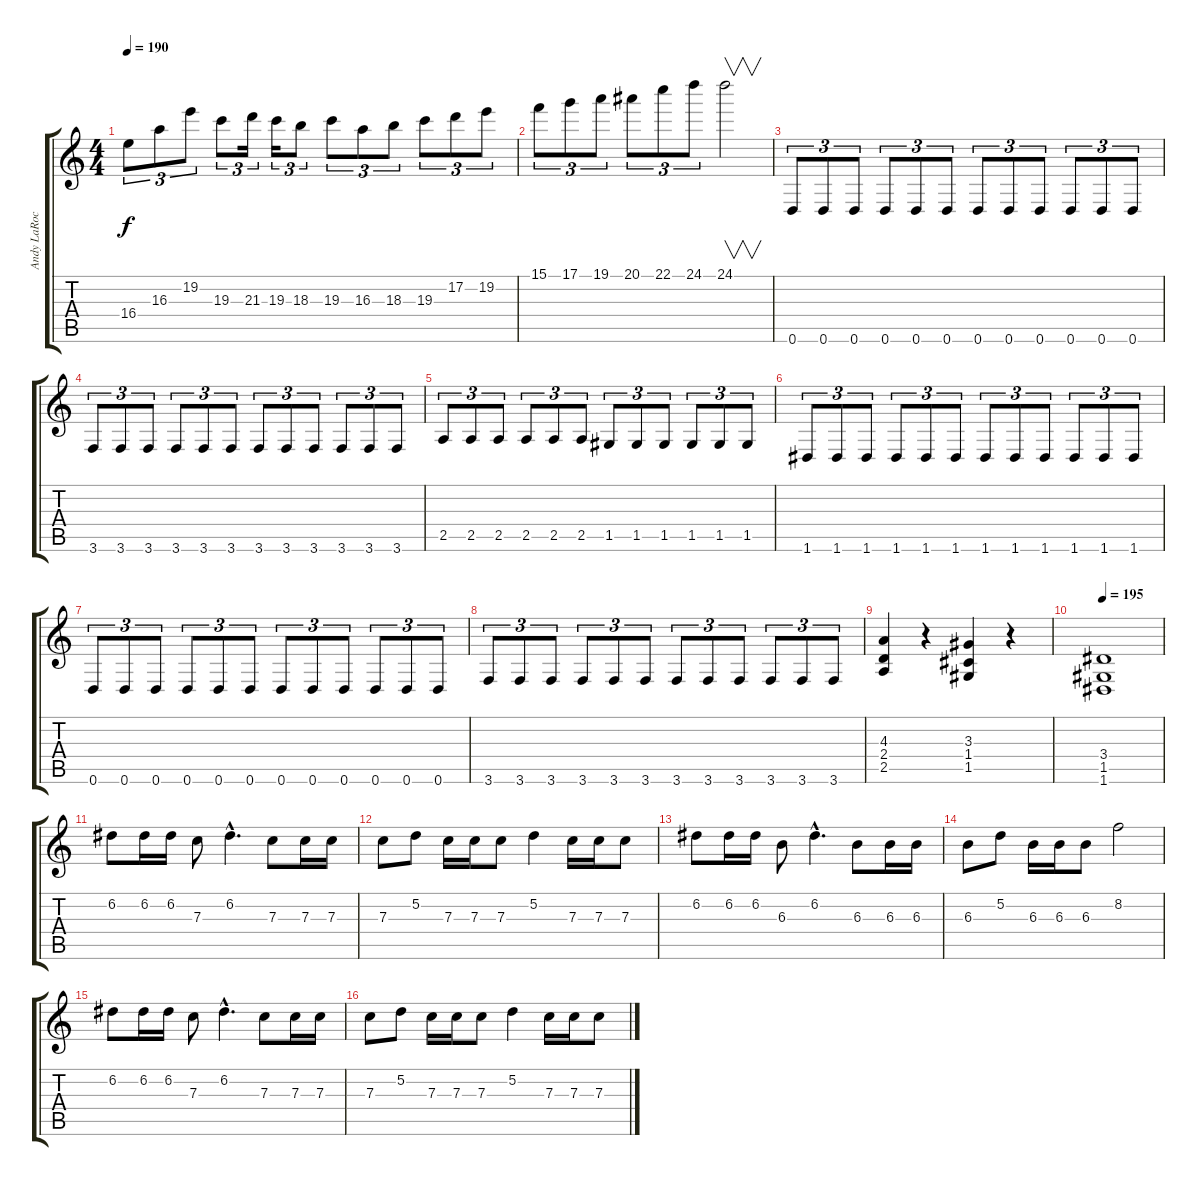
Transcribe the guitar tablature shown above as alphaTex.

\track ("Andy LaRocque" "Andy LaRoc") {instrument distortionguitar}
\staff {score tabs}
\tuning (D4 A3 F3 C3 G2 D2) {hide}
\ts (4 4)
\tempo 190
\clef g2
\ks c
16.4.8{tu (3 2) dy f} 16.3.8{tu (3 2)} 19.2.8{tu (3 2)} 19.3.8{tu (3 2)} 21.3.16{tu (3 2)} 19.3.16{tu (3 2)} 18.3.8{tu (3 2)} 19.3.8{tu (3 2)} 16.3.8{tu (3 2)} 18.3.8{tu (3 2)} 19.3.8{tu (3 2)} 17.2.8{tu (3 2)} 19.2.8{tu (3 2)} |
15.1.8{tu (3 2)} 17.1.8{tu (3 2)} 19.1.8{tu (3 2)} 20.1.8{tu (3 2)} 22.1.8{tu (3 2)} 24.1.8{tu (3 2)} 24.1.2{v} |
0.6.8{tu (3 2) balance 0 instrument distortionguitar} 0.6.8{tu (3 2)} 0.6.8{tu (3 2)} 0.6.8{tu (3 2)} 0.6.8{tu (3 2)} 0.6.8{tu (3 2)} 0.6.8{tu (3 2)} 0.6.8{tu (3 2)} 0.6.8{tu (3 2)} 0.6.8{tu (3 2)} 0.6.8{tu (3 2)} 0.6.8{tu (3 2)} |
3.6.8{tu (3 2)} 3.6.8{tu (3 2)} 3.6.8{tu (3 2)} 3.6.8{tu (3 2)} 3.6.8{tu (3 2)} 3.6.8{tu (3 2)} 3.6.8{tu (3 2)} 3.6.8{tu (3 2)} 3.6.8{tu (3 2)} 3.6.8{tu (3 2)} 3.6.8{tu (3 2)} 3.6.8{tu (3 2)} |
2.5.8{tu (3 2)} 2.5.8{tu (3 2)} 2.5.8{tu (3 2)} 2.5.8{tu (3 2)} 2.5.8{tu (3 2)} 2.5.8{tu (3 2)} 1.5.8{tu (3 2)} 1.5.8{tu (3 2)} 1.5.8{tu (3 2)} 1.5.8{tu (3 2)} 1.5.8{tu (3 2)} 1.5.8{tu (3 2)} |
1.6.8{tu (3 2)} 1.6.8{tu (3 2)} 1.6.8{tu (3 2)} 1.6.8{tu (3 2)} 1.6.8{tu (3 2)} 1.6.8{tu (3 2)} 1.6.8{tu (3 2)} 1.6.8{tu (3 2)} 1.6.8{tu (3 2)} 1.6.8{tu (3 2)} 1.6.8{tu (3 2)} 1.6.8{tu (3 2)} |
0.6.8{tu (3 2)} 0.6.8{tu (3 2)} 0.6.8{tu (3 2)} 0.6.8{tu (3 2)} 0.6.8{tu (3 2)} 0.6.8{tu (3 2)} 0.6.8{tu (3 2)} 0.6.8{tu (3 2)} 0.6.8{tu (3 2)} 0.6.8{tu (3 2)} 0.6.8{tu (3 2)} 0.6.8{tu (3 2)} |
3.6.8{tu (3 2)} 3.6.8{tu (3 2)} 3.6.8{tu (3 2)} 3.6.8{tu (3 2)} 3.6.8{tu (3 2)} 3.6.8{tu (3 2)} 3.6.8{tu (3 2)} 3.6.8{tu (3 2)} 3.6.8{tu (3 2)} 3.6.8{tu (3 2)} 3.6.8{tu (3 2)} 3.6.8{tu (3 2)} |
(4.3 2.4 2.5).4 r.4 (3.3 1.4 1.5).4 r.4 |
\tempo 195
(3.4 1.5 1.6).1 |
6.2.8 6.2.16 6.2.16 7.3.8 6.2{hac}.4{d} 7.3.8 7.3.16 7.3.16 |
7.3.8 5.2.8 7.3.16 7.3.16 7.3.8 5.2.4 7.3.16 7.3.16 7.3.8 |
6.2.8 6.2.16 6.2.16 6.3.8 6.2{hac}.4{d} 6.3.8 6.3.16 6.3.16 |
6.3.8 5.2.8 6.3.16 6.3.16 6.3.8 8.2.2 |
6.2.8 6.2.16 6.2.16 7.3.8 6.2{hac}.4{d} 7.3.8 7.3.16 7.3.16 |
7.3.8 5.2.8 7.3.16 7.3.16 7.3.8 5.2.4 7.3.16 7.3.16 7.3.8
